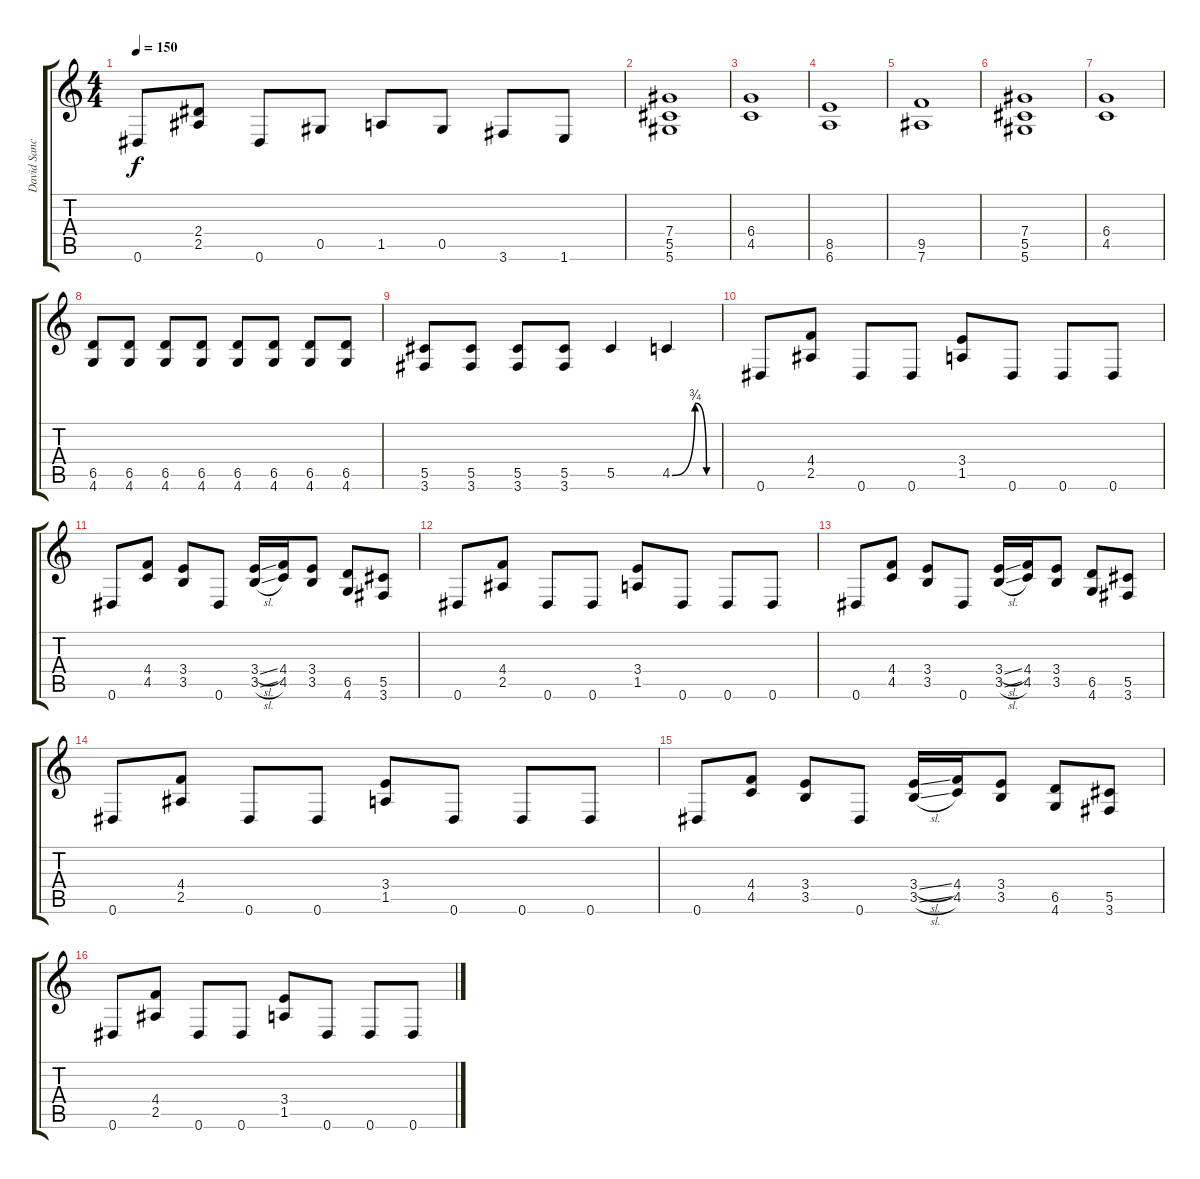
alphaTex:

\track ("David Sanchez" "David Sanc") {instrument distortionguitar}
\staff {score tabs}
\tuning (Eb4 Bb3 Gb3 Db3 Ab2 Eb2) {hide}
\ts (4 4)
\tempo 150
\clef g2
\ks c
0.6.8{dy f} (2.4 2.5).8 0.6.8 0.5.8 1.5.8 0.5.8 3.6.8 1.6.8 |
(7.4 5.5 5.6).1 |
(6.4 4.5).1 |
(8.5 6.6).1 |
(9.5 7.6).1 |
(7.4 5.5 5.6).1 |
(6.4 4.5).1 |
(6.5 4.6).8 (6.5 4.6).8 (6.5 4.6).8 (6.5 4.6).8 (6.5 4.6).8 (6.5 4.6).8 (6.5 4.6).8 (6.5 4.6).8 |
(5.5 3.6).8 (5.5 3.6).8 (5.5 3.6).8 (5.5 3.6).8 5.5.4 4.5{be (custom 0 0 30 3 45 0 60 0)}.4 |
0.6.8 (4.4 2.5).8 0.6.8 0.6.8 (3.4 1.5).8 0.6.8 0.6.8 0.6.8 |
0.6.8 (4.4 4.5).8 (3.4 3.5).8 0.6.8 (3.4{sl} 3.5{sl}).16 (4.4 4.5).16 (3.4 3.5).8 (6.5 4.6).8 (5.5 3.6).8 |
0.6.8 (4.4 2.5).8 0.6.8 0.6.8 (3.4 1.5).8 0.6.8 0.6.8 0.6.8 |
0.6.8 (4.4 4.5).8 (3.4 3.5).8 0.6.8 (3.4{sl} 3.5{sl}).16 (4.4 4.5).16 (3.4 3.5).8 (6.5 4.6).8 (5.5 3.6).8 |
0.6.8 (4.4 2.5).8 0.6.8 0.6.8 (3.4 1.5).8 0.6.8 0.6.8 0.6.8 |
0.6.8 (4.4 4.5).8 (3.4 3.5).8 0.6.8 (3.4{sl} 3.5{sl}).16 (4.4 4.5).16 (3.4 3.5).8 (6.5 4.6).8 (5.5 3.6).8 |
0.6.8 (4.4 2.5).8 0.6.8 0.6.8 (3.4 1.5).8 0.6.8 0.6.8 0.6.8
